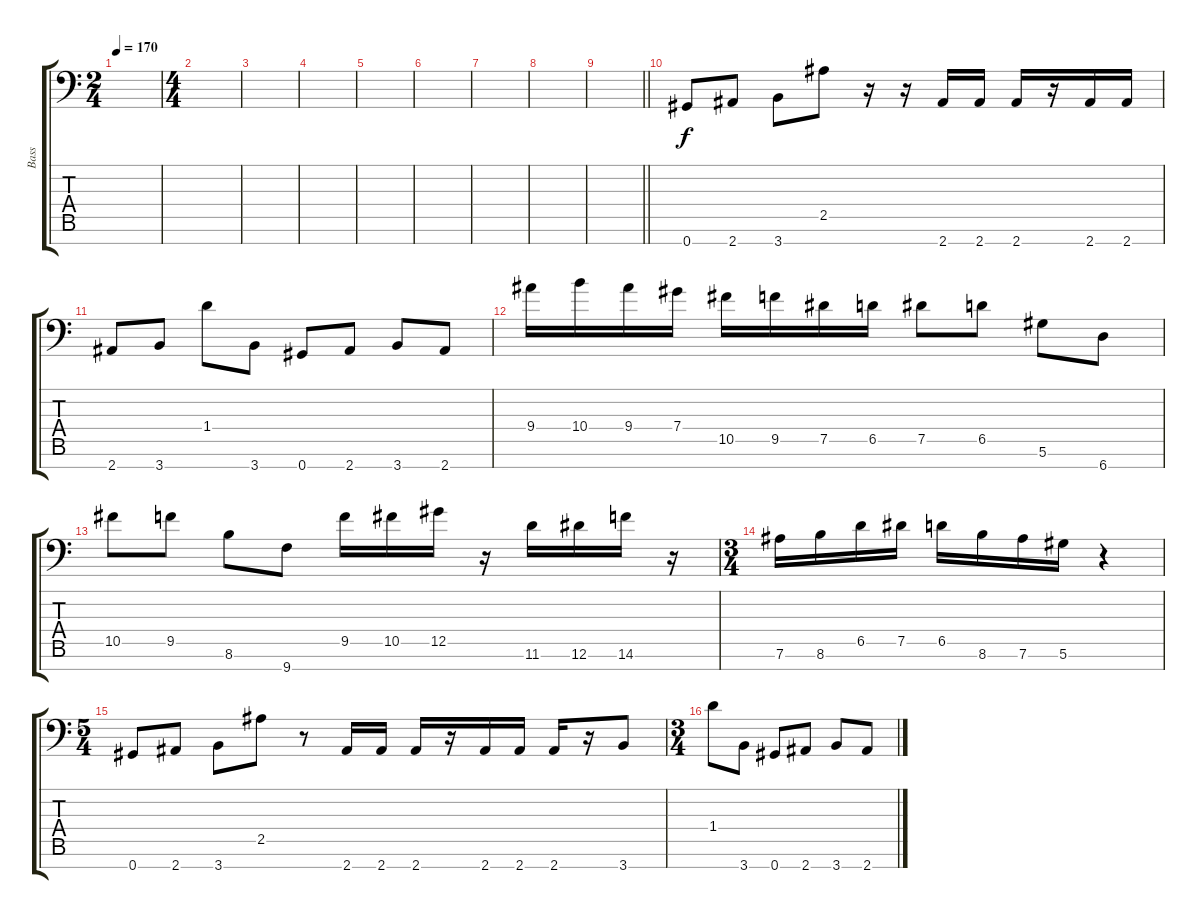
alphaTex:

\track ("Bass" "Bass") {instrument electricbassfinger}
\staff {score tabs}
\tuning (Eb4 Bb3 Gb3 Db3 Ab2 Eb2 Ab1) {hide}
\ts (2 4)
\tempo 170
\clef f4
\ks c
|
\ts (4 4)
|
|
|
|
|
|
|
\barLineRight lightlight
|
0.7.8 2.7.8 3.7.8 2.5.8 r.16 r.16 2.7.16 2.7.16 2.7.16 r.16 2.7.16 2.7.16 |
2.7.8 3.7.8 1.4.8 3.7.8 0.7.8 2.7.8 3.7.8 2.7.8 |
9.4.16 10.4.16 9.4.16 7.4.16 10.5.16 9.5.16 7.5.16 6.5.16 7.5.8 6.5.8 5.6.8 6.7.8 |
10.5.8 9.5.8 8.6.8 9.7.8 9.5.16 10.5.16 12.5.16 r.16 11.6.16 12.6.16 14.6.16 r.16 |
\ts (3 4)
7.6.16 8.6.16 6.5.16 7.5.16 6.5.16 8.6.16 7.6.16 5.6.16 r.4 |
\ts (5 4)
0.7.8 2.7.8 3.7.8 2.5.8 r.8 2.7.16 2.7.16 2.7.16 r.16 2.7.16 2.7.16 2.7.16 r.16 3.7.8 |
\ts (3 4)
1.4.8 3.7.8 0.7.8 2.7.8 3.7.8 2.7.8
